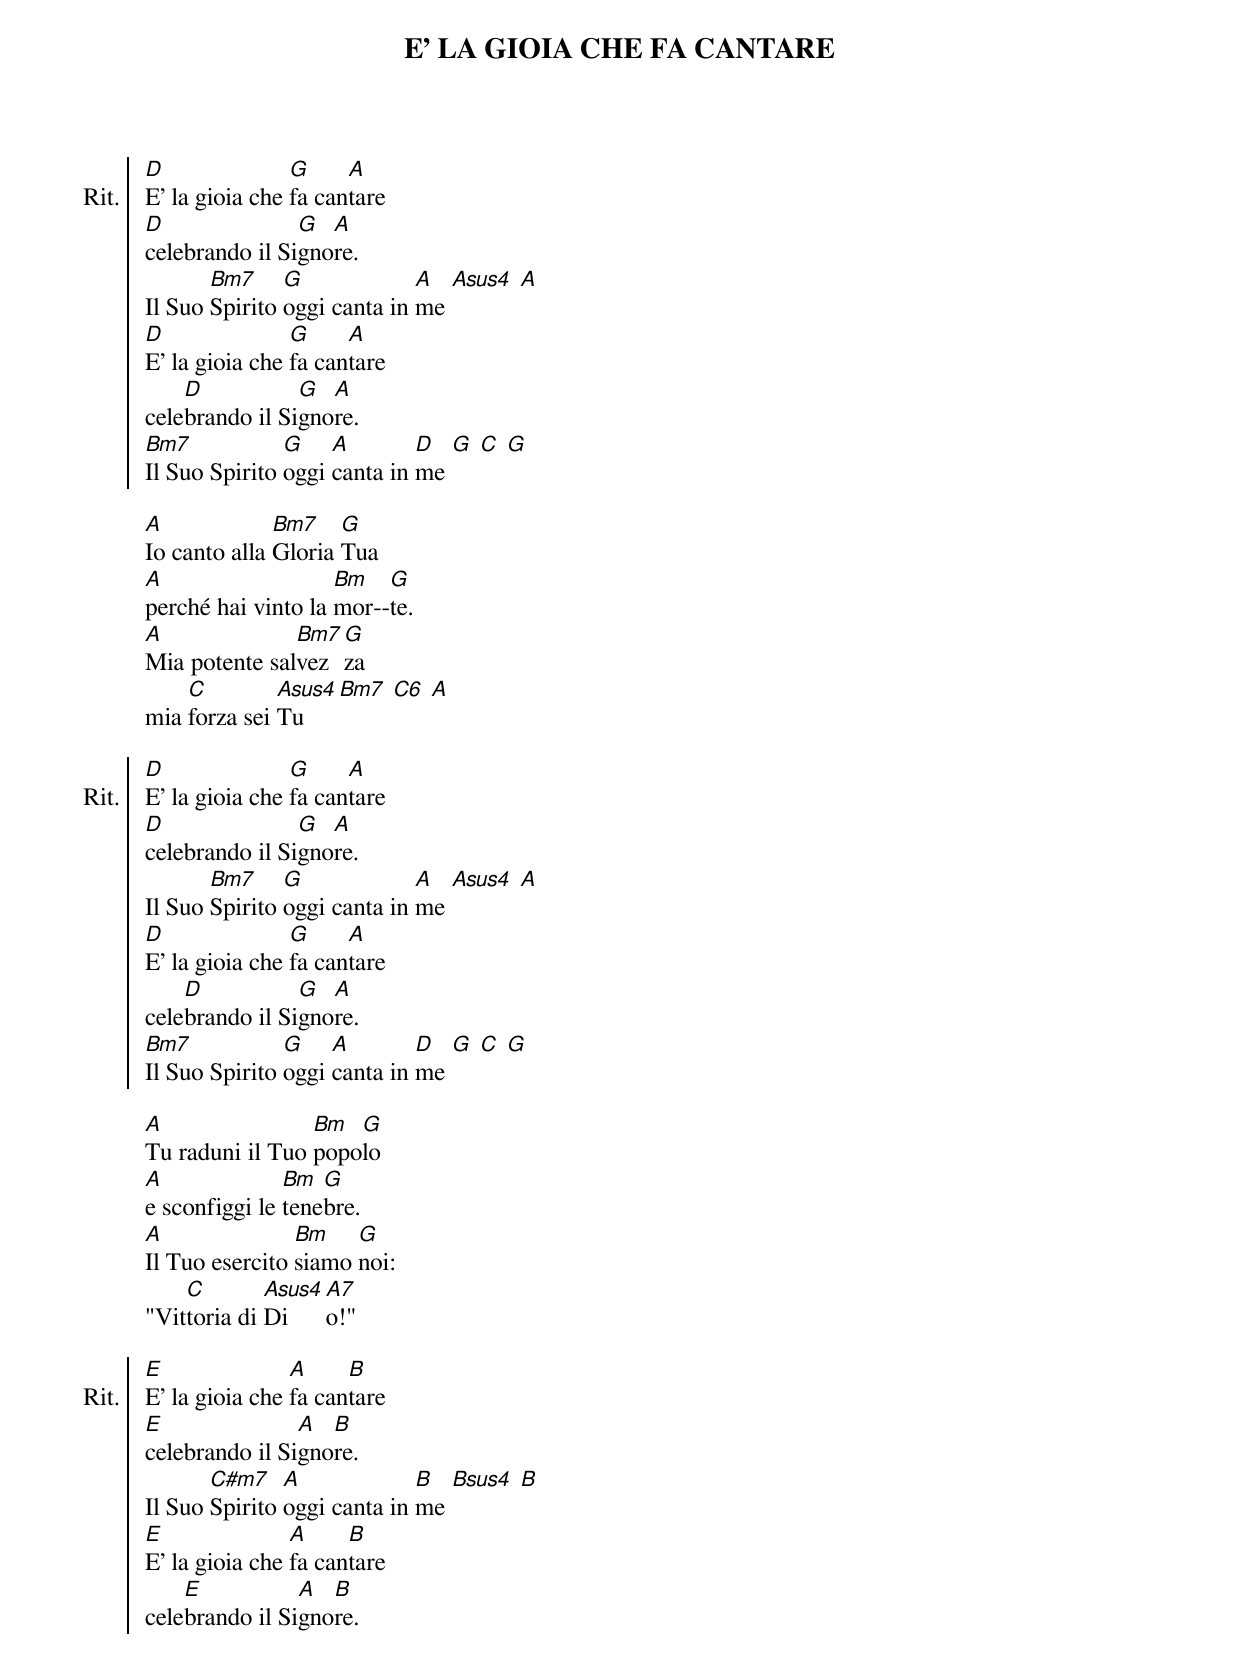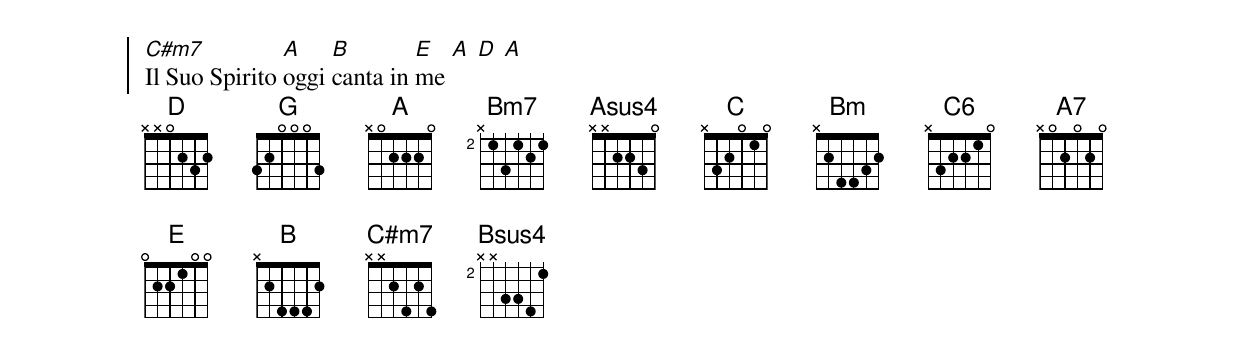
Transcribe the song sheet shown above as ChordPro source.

{title:E' LA GIOIA CHE FA CANTARE}


{soc:Rit. }
[D]E' la gioia che [G]fa can[A]tare
[D]celebrando il Si[G]gno[A]re.
Il Suo [Bm7]Spirito [G]oggi canta in [A]me [Asus4] [A]
[D]E' la gioia che [G]fa can[A]tare
cele[D]brando il Si[G]gno[A]re.
[Bm7]Il Suo Spirito [G]oggi [A]canta in [D]me [G] [C] [G]
{eoc}

[A]Io canto alla [Bm7]Gloria [G]Tua
[A]perché hai vinto la [Bm]mor--[G]te.
[A]Mia potente sal[Bm7]vez[G]za
mia [C]forza sei [Asus4]Tu [Bm7] [C6] [A]

{soc:Rit. }
[D]E' la gioia che [G]fa can[A]tare
[D]celebrando il Si[G]gno[A]re.
Il Suo [Bm7]Spirito [G]oggi canta in [A]me [Asus4] [A]
[D]E' la gioia che [G]fa can[A]tare
cele[D]brando il Si[G]gno[A]re.
[Bm7]Il Suo Spirito [G]oggi [A]canta in [D]me [G] [C] [G]
{eoc}

[A]Tu raduni il Tuo [Bm]popo[G]lo
[A]e sconfiggi le [Bm]tene[G]bre.
[A]Il Tuo esercito [Bm]siamo [G]noi:
"Vit[C]toria di [Asus4]Di[A7]o!"

{soc:Rit. }
[E]E' la gioia che [A]fa can[B]tare
[E]celebrando il Si[A]gno[B]re.
Il Suo [C#m7]Spirito [A]oggi canta in [B]me [Bsus4] [B]
[E]E' la gioia che [A]fa can[B]tare
cele[E]brando il Si[A]gno[B]re.
[C#m7]Il Suo Spirito [A]oggi [B]canta in [E]me [A] [D] [A]
{eoc}
